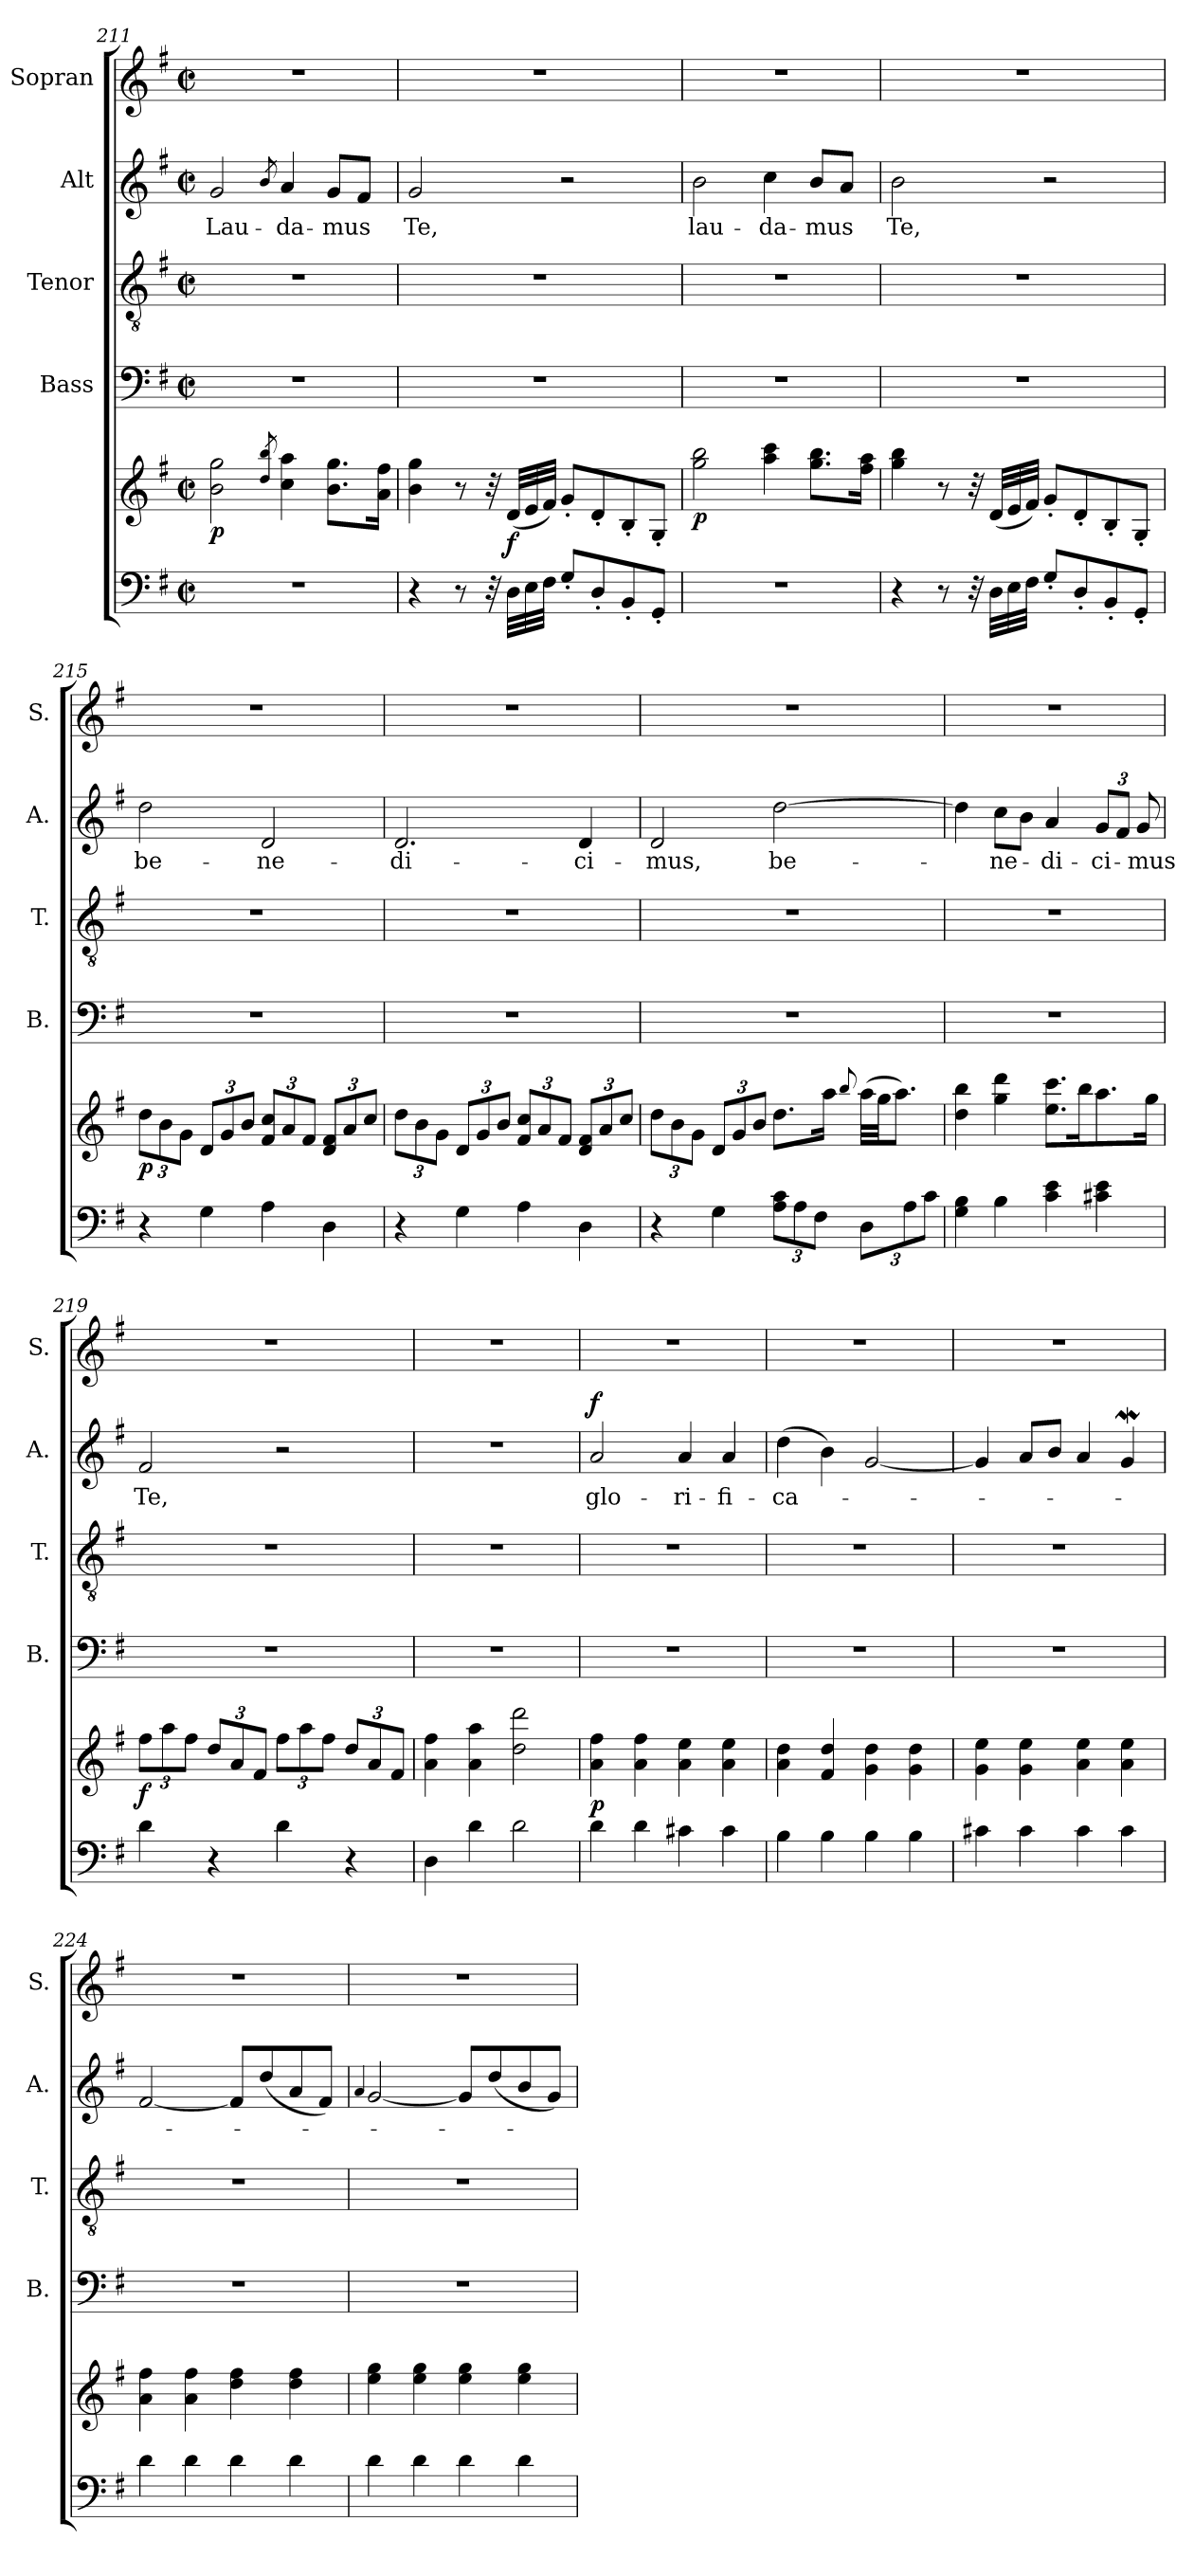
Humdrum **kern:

**kern	**kern	**dynam	**kern	**kern	**kern	**text	**dynam	**kern
*part5	*part5	*part5	*part4	*part3	*part2	*part2	*part2	*part1
*staff6	*staff5	*staff5/6	*staff4	*staff3	*staff2	*staff2	*staff2	*staff1
*	*	*	*I"Bass	*I"Tenor	*I"Alt	*	*	*I"Sopran
*	*	*	*I'B.	*I'T.	*I'A.	*	*	*I'S.
*clefF4	*clefG2	*	*clefF4	*clefGv2	*clefG2	*	*	*clefG2
*k[f#]	*k[f#]	*	*k[f#]	*k[f#]	*k[f#]	*	*	*k[f#]
*G:	*G:	*	*G:	*G:	*G:	*	*	*G:
*M2/2	*M2/2	*	*M2/2	*M2/2	*M2/2	*	*	*M2/2
*met(c|)	*met(c|)	*	*met(c|)	*met(c|)	*met(c|)	*	*	*met(c|)
=211	=211	=211	=211	=211	=211	=211	=211	=211
!	!	!LO:DY:b	!	!	!	!LO:LY:b	!	!
1r	2b\ 2gg\	p	1r	1r	2g/	Lau-	.	1r
.	8qdd/ 8qbb/	.	.	.	8qb/	.	.	.
!	!	!	!	!	!	!LO:LY:b	!	!
.	4cc\ 4aa\	.	.	.	4a/	-da-	.	.
!	!	!	!	!	!	!LO:LY:b	!	!
.	8.b\ 8.gg\L	.	.	.	8g/L	-mus	.	.
.	.	.	.	.	8f#/J	.	.	.
.	16a\ 16ff#\Jk	.	.	.	.	.	.	.
=212	=212	=212	=212	=212	=212	=212	=212	=212
!	!	!	!	!	!	!LO:LY:b	!	!
4r	4b\ 4gg\	.	1r	1r	2g/	Te,	.	1r
8r	8r	.	.	.	.	.	.	.
32r	32r	.	.	.	.	.	.	.
!	!	!LO:DY:b	!	!	!	!	!	!
32D\LLL	(<32d/LLL	f	.	.	.	.	.	.
32E\	32e/	.	.	.	.	.	.	.
32F#\JJJ	32f#/JJJ)	.	.	.	.	.	.	.
8G'</L	8g'</L	.	.	.	2r	.	.	.
8D'</	8d'</	.	.	.	.	.	.	.
8BB'</	8B'</	.	.	.	.	.	.	.
8GG'</J	8G'</J	.	.	.	.	.	.	.
!!LO:LB:g=z
=213	=213	=213	=213	=213	=213	=213	=213	=213
!	!	!LO:DY:b	!	!	!	!LO:LY:b	!	!
1r	2gg\ 2bb\	p	1r	1r	2b\	lau-	.	1r
!	!	!	!	!	!	!LO:LY:b	!	!
.	4aa\ 4ccc\	.	.	.	4cc\	-da-	.	.
!	!	!	!	!	!	!LO:LY:b	!	!
.	8.gg\ 8.bb\L	.	.	.	8b/L	-mus	.	.
.	.	.	.	.	8a/J	.	.	.
.	16ff#\ 16aa\Jk	.	.	.	.	.	.	.
=214	=214	=214	=214	=214	=214	=214	=214	=214
!	!	!	!	!	!	!LO:LY:b	!	!
4r	4gg\ 4bb\	.	1r	1r	2b\	Te,	.	1r
8r	8r	.	.	.	.	.	.	.
32r	32r	.	.	.	.	.	.	.
32D\LLL	(<32d/LLL	.	.	.	.	.	.	.
32E\	32e/	.	.	.	.	.	.	.
32F#\JJJ	32f#/JJJ)	.	.	.	.	.	.	.
8G'</L	8g'</L	.	.	.	2r	.	.	.
8D'</	8d'</	.	.	.	.	.	.	.
8BB'</	8B'</	.	.	.	.	.	.	.
8GG'</J	8G'</J	.	.	.	.	.	.	.
=215	=215	=215	=215	=215	=215	=215	=215	=215
!	!	!LO:DY:b	!	!	!	!LO:LY:b	!	!
4r	12dd\L	p	1r	1r	2dd\	be-	.	1r
.	12b\	.	.	.	.	.	.	.
.	12g\J	.	.	.	.	.	.	.
4G\	12d/L	.	.	.	.	.	.	.
.	12g/	.	.	.	.	.	.	.
.	12b/J	.	.	.	.	.	.	.
!	!	!	!	!	!	!LO:LY:b	!	!
4A\	12f#/ 12cc/L	.	.	.	2d/	-ne-	.	.
.	12a/	.	.	.	.	.	.	.
.	12f#/J	.	.	.	.	.	.	.
4D\	12d/ 12f#/L	.	.	.	.	.	.	.
.	12a/	.	.	.	.	.	.	.
.	12cc/J	.	.	.	.	.	.	.
=216	=216	=216	=216	=216	=216	=216	=216	=216
!	!	!	!	!	!	!LO:LY:b	!	!
4r	12dd\L	.	1r	1r	2.d/	-di-	.	1r
.	12b\	.	.	.	.	.	.	.
.	12g\J	.	.	.	.	.	.	.
4G\	12d/L	.	.	.	.	.	.	.
.	12g/	.	.	.	.	.	.	.
.	12b/J	.	.	.	.	.	.	.
4A\	12f#/ 12cc/L	.	.	.	.	.	.	.
.	12a/	.	.	.	.	.	.	.
.	12f#/J	.	.	.	.	.	.	.
!	!	!	!	!	!	!LO:LY:b	!	!
4D\	12d/ 12f#/L	.	.	.	4d/	-ci-	.	.
.	12a/	.	.	.	.	.	.	.
.	12cc/J	.	.	.	.	.	.	.
!!LO:PB:g=z
=217	=217	=217	=217	=217	=217	=217	=217	=217
!	!	!	!	!	!	!LO:LY:b	!	!
4r	12dd\L	.	1r	1r	2d/	-mus,	.	1r
.	12b\	.	.	.	.	.	.	.
.	12g\J	.	.	.	.	.	.	.
4G\	12d/L	.	.	.	.	.	.	.
.	12g/	.	.	.	.	.	.	.
.	12b/J	.	.	.	.	.	.	.
!	!	!	!	!	!	!LO:LY:b	!	!
12A\ 12c\L	8.dd\L	.	.	.	[2dd\	be-	.	.
12A\	.	.	.	.	.	.	.	.
12F#\J	.	.	.	.	.	.	.	.
.	16aa\Jk	.	.	.	.	.	.	.
.	8qqbb/	.	.	.	.	.	.	.
12D\L	(>32aa\LLL	.	.	.	.	.	.	.
.	32gg\JJ	.	.	.	.	.	.	.
.	8.aa\J)	.	.	.	.	.	.	.
12A\	.	.	.	.	.	.	.	.
12c\J	.	.	.	.	.	.	.	.
=218	=218	=218	=218	=218	=218	=218	=218	=218
4G\ 4B\	4dd\ 4bb\	.	1r	1r	4dd\]	.	.	1r
!	!	!	!	!	!	!LO:LY:b	!	!
4B\	4gg\ 4ddd\	.	.	.	8cc\L	-ne-	.	.
.	.	.	.	.	8b\J	.	.	.
!	!	!	!	!	!	!LO:LY:b	!	!
4c\ 4e\	8.ee\ 8.ccc\L	.	.	.	4a/	-di-	.	.
.	16bb\k	.	.	.	.	.	.	.
*	*	*	*	*	*Xbrackettup	*	*	*
!	!	!	!	!	!	!LO:LY:b	!	!
4c#X\ 4e\	8.aa\	.	.	.	12g/L	-ci-	.	.
.	.	.	.	.	12f#/J	.	.	.
!	!	!	!	!	!	!LO:LY:b	!	!
.	.	.	.	.	12g/	-mus	.	.
.	16gg\Jk	.	.	.	.	.	.	.
=219	=219	=219	=219	=219	=219	=219	=219	=219
!	!	!LO:DY:b	!	!	!	!LO:LY:b	!	!
4d\	12ff#\L	f	1r	1r	2f#/	Te,	.	1r
.	12aa\	.	.	.	.	.	.	.
.	12ff#\J	.	.	.	.	.	.	.
4r	12dd/L	.	.	.	.	.	.	.
.	12a/	.	.	.	.	.	.	.
.	12f#/J	.	.	.	.	.	.	.
4d\	12ff#\L	.	.	.	2r	.	.	.
.	12aa\	.	.	.	.	.	.	.
.	12ff#\J	.	.	.	.	.	.	.
4r	12dd/L	.	.	.	.	.	.	.
.	12a/	.	.	.	.	.	.	.
.	12f#/J	.	.	.	.	.	.	.
=220	=220	=220	=220	=220	=220	=220	=220	=220
4D\	4a\ 4ff#\	.	1r	1r	1r	.	.	1r
4d\	4a\ 4aa\	.	.	.	.	.	.	.
2d\	2dd\ 2ddd\	.	.	.	.	.	.	.
!!LO:LB:g=z
=221	=221	=221	=221	=221	=221	=221	=221	=221
!	!	!LO:DY:b	!	!	!	!LO:LY:b	!LO:DY:a	!
4d\	4a\ 4ff#\	p	1r	1r	2a/	glo-	f	1r
4d\	4a\ 4ff#\	.	.	.	.	.	.	.
!	!	!	!	!	!	!LO:LY:b	!	!
4c#X\	4a\ 4ee\	.	.	.	4a/	-ri-	.	.
!	!	!	!	!	!	!LO:LY:b	!	!
4c#\	4a\ 4ee\	.	.	.	4a/	-fi-	.	.
=222	=222	=222	=222	=222	=222	=222	=222	=222
!	!	!	!	!	!	!LO:LY:b	!	!
4B\	4a\ 4dd\	.	1r	1r	(>4dd\	-ca-	.	1r
4B\	4f#/ 4dd/	.	.	.	4b\)	.	.	.
4B\	4g\ 4dd\	.	.	.	[2g/	.	.	.
4B\	4g\ 4dd\	.	.	.	.	.	.	.
=223	=223	=223	=223	=223	=223	=223	=223	=223
4c#X\	4g\ 4ee\	.	1r	1r	4g/]	.	.	1r
4c#\	4g\ 4ee\	.	.	.	8a/L	.	.	.
.	.	.	.	.	8b/J	.	.	.
4c#\	4a\ 4ee\	.	.	.	4a/	.	.	.
4c#\	4a\ 4ee\	.	.	.	4gw/	.	.	.
=224	=224	=224	=224	=224	=224	=224	=224	=224
4d\	4a\ 4ff#\	.	1r	1r	[2f#/	.	.	1r
4d\	4a\ 4ff#\	.	.	.	.	.	.	.
4d\	4dd\ 4ff#\	.	.	.	8f#/L]	.	.	.
.	.	.	.	.	(<8dd/	.	.	.
4d\	4dd\ 4ff#\	.	.	.	8a/	.	.	.
.	.	.	.	.	8f#/J)	.	.	.
=225	=225	=225	=225	=225	=225	=225	=225	=225
.	.	.	.	.	4qqa/	.	.	.
4d\	4ee\ 4gg\	.	1r	1r	[2g/	.	.	1r
4d\	4ee\ 4gg\	.	.	.	.	.	.	.
4d\	4ee\ 4gg\	.	.	.	8g/L]	.	.	.
.	.	.	.	.	(<8dd/	.	.	.
4d\	4ee\ 4gg\	.	.	.	8b/	.	.	.
.	.	.	.	.	8g/J)	.	.	.
=	=	=	=	=	=	=	=	=
*-	*-	*-	*-	*-	*-	*-	*-	*-
